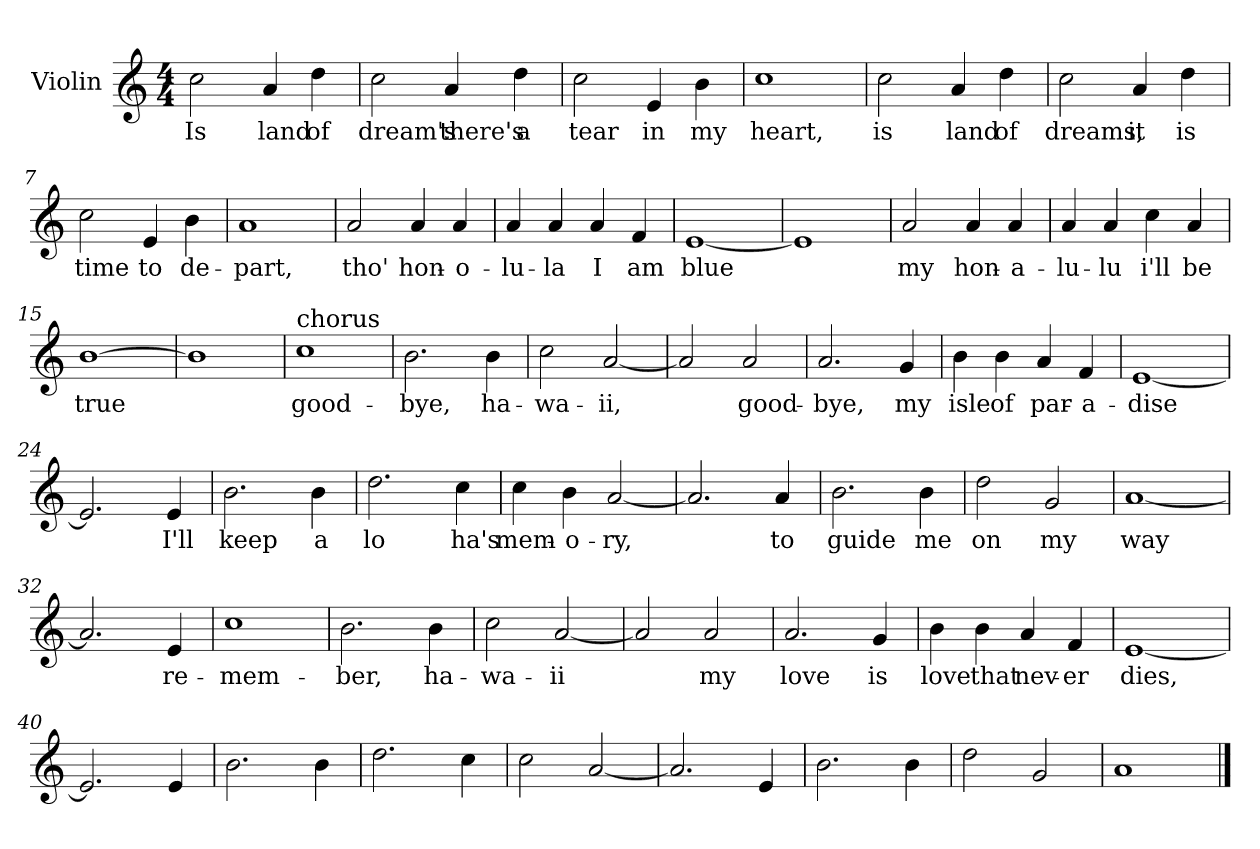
**kern	**text
*part1	*part1
*staff1	*staff1
*I"Violin	*
*I'Vln	*
*clefG2	*
*k[]	*
*C:	*
*M4/4	*
=1	=1
2cc\	Is
4a/	land
4dd\	of
=2	=2
2cc\	dream's
4a/	there's
4dd\	a
=3	=3
2cc\	tear
4e/	in
4b\	my
=4	=4
1cc	heart,
=5	=5
2cc\	is
4a/	land
4dd\	of
=6	=6
2cc\	dreams,
4a/	it
4dd\	is
=7	=7
2cc\	time
4e/	to
4b\	de-
=8	=8
1a	part,
!!LO:LB:g=z
=9	=9
2a/	tho'
4a/	hon-
4a/	o-
=10	=10
4a/	lu-
4a/	la
4a/	I
4f/	am
=11	=11
[1e	blue
=12	=12
1e]	.
=13	=13
2a/	my
4a/	hon-
4a/	a-
=14	=14
4a/	lu-
4a/	lu
4cc\	i'll
4a/	be
=15	=15
[1b	true
=16	=16
1b]	.
!!LO:LB:g=z
=17	=17
!LO:TX:a:t=chorus	!
1cc	good-
=18	=18
2.b\	bye,
4b\	ha-
=19	=19
2cc\	wa-
[2a/	ii,
=20	=20
2a/]	.
2a/	good-
=21	=21
2.a/	bye,
4g/	my
=22	=22
4b\	isle
4b\	of
4a/	par-
4f/	a-
=23	=23
[1e	dise
=24	=24
2.e/]	.
4e/	I'll
!!LO:LB:g=z
=25	=25
2.b\	keep
4b\	a
=26	=26
2.dd\	lo
4cc\	ha's
=27	=27
4cc\	mem-
4b\	o-
[2a/	ry,
=28	=28
2.a/]	.
4a/	to
=29	=29
2.b\	guide
4b\	me
=30	=30
2dd\	on
2g/	my
!!LO:LB:g=z
=31	=31
[1a	way
=32	=32
2.a/]	.
4e/	re-
=33	=33
1cc	mem-
=34	=34
2.b\	-ber,
4b\	-ha-
=35	=35
2cc\	-wa-
[2a/	ii
=36	=36
2a/]	.
2a/	my
=37	=37
2.a/	love
4g/	is
=38	=38
4b\	love
4b\	that
4a/	nev-
4f/	er
!!LO:LB:g=z
=39	=39
[1e	dies,
=40	=40
2.e/]	.
4e/	.
=41	=41
2.b\	.
4b\	.
=42	=42
2.dd\	.
4cc\	.
=43	=43
2cc\	.
[2a/	.
=44	=44
2.a/]	.
4e/	.
=45	=45
2.b\	.
4b\	.
=46	=46
2dd\	.
2g/	.
=47	=47
1a	.
==	==
*-	*-
